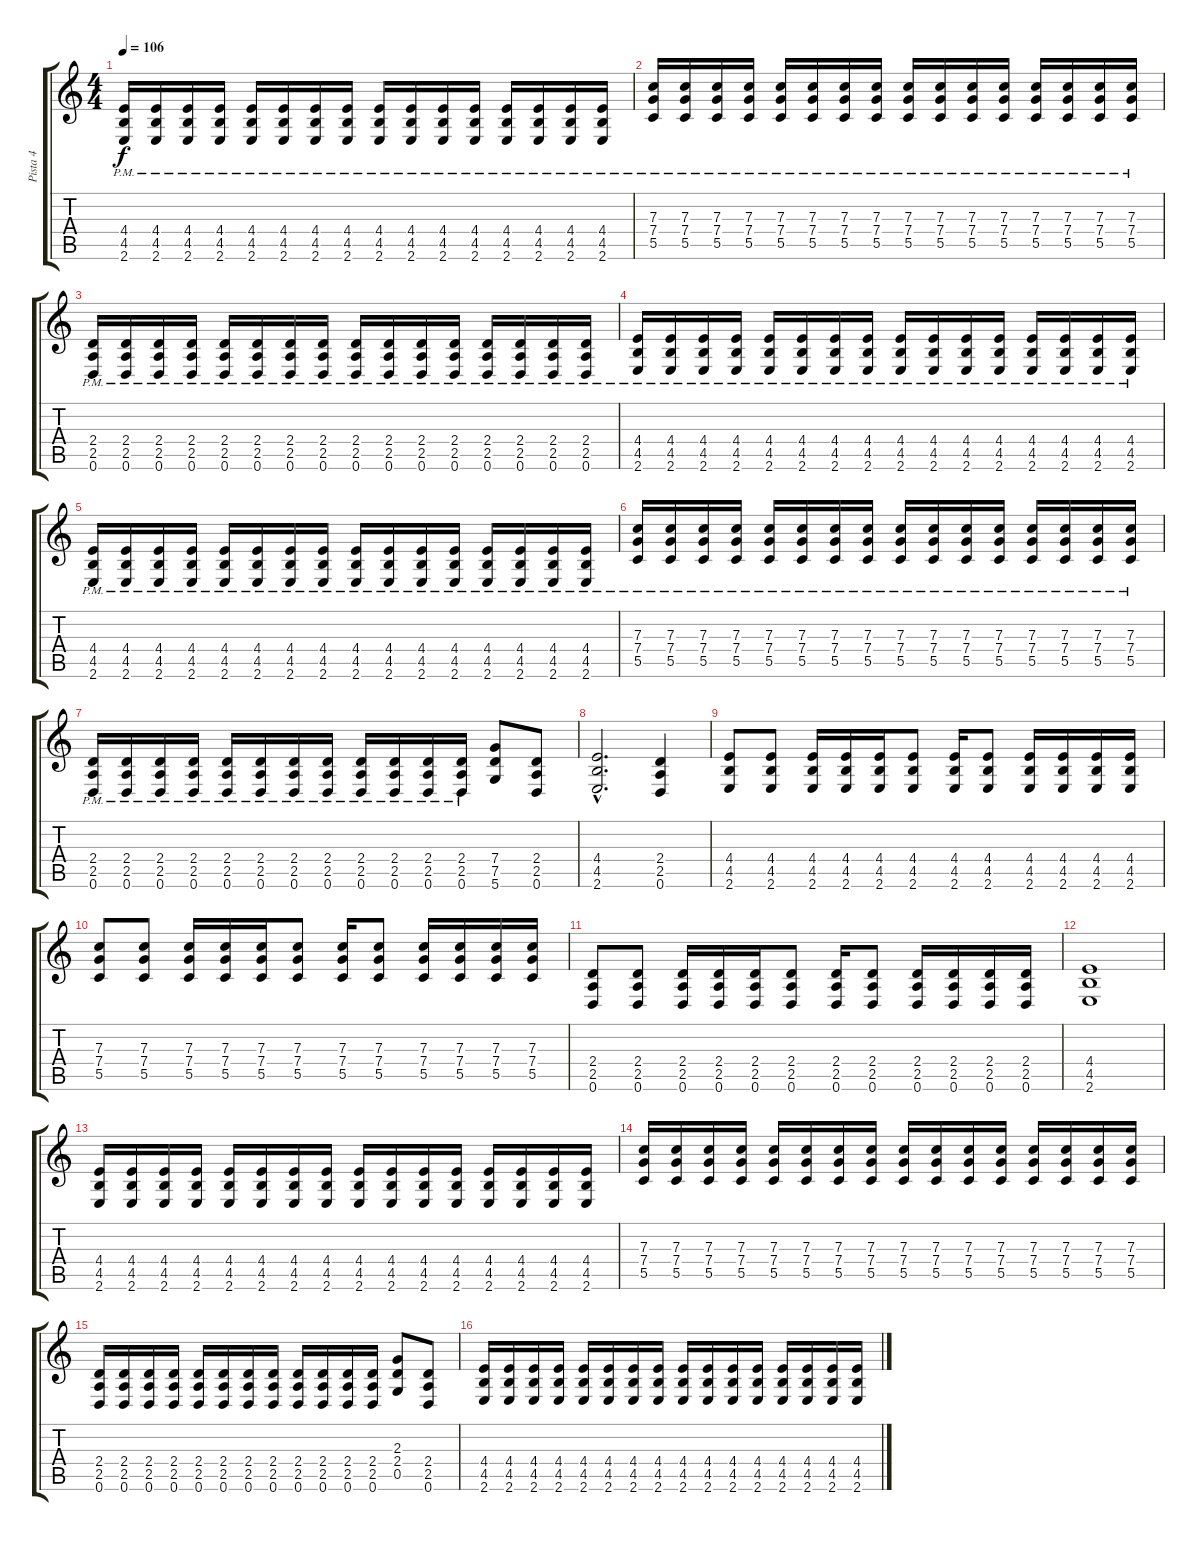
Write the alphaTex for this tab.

\track ("Pista 4" "Pista 4") {instrument overdrivenguitar}
\staff {score tabs}
\tuning (D4 A3 F3 C3 G2 D2) {hide}
\ts (4 4)
\tempo 106
\clef g2
\ks c
(4.4{pm} 4.5{pm} 2.6{pm}).16{dy f} (4.4{pm} 4.5{pm} 2.6{pm}).16 (4.4{pm} 4.5{pm} 2.6{pm}).16 (4.4{pm} 4.5{pm} 2.6{pm}).16 (4.4{pm} 4.5{pm} 2.6{pm}).16 (4.4{pm} 4.5{pm} 2.6{pm}).16 (4.4{pm} 4.5{pm} 2.6{pm}).16 (4.4{pm} 4.5{pm} 2.6{pm}).16 (4.4{pm} 4.5{pm} 2.6{pm}).16 (4.4{pm} 4.5{pm} 2.6{pm}).16 (4.4{pm} 4.5{pm} 2.6{pm}).16 (4.4{pm} 4.5{pm} 2.6{pm}).16 (4.4{pm} 4.5{pm} 2.6{pm}).16 (4.4{pm} 4.5{pm} 2.6{pm}).16 (4.4{pm} 4.5{pm} 2.6{pm}).16 (4.4{pm} 4.5{pm} 2.6{pm}).16 |
(7.3{pm} 7.4{pm} 5.5{pm}).16 (7.3{pm} 7.4{pm} 5.5{pm}).16 (7.3{pm} 7.4{pm} 5.5{pm}).16 (7.3{pm} 7.4{pm} 5.5{pm}).16 (7.3{pm} 7.4{pm} 5.5{pm}).16 (7.3{pm} 7.4{pm} 5.5{pm}).16 (7.3{pm} 7.4{pm} 5.5{pm}).16 (7.3{pm} 7.4{pm} 5.5{pm}).16 (7.3{pm} 7.4{pm} 5.5{pm}).16 (7.3{pm} 7.4{pm} 5.5{pm}).16 (7.3{pm} 7.4{pm} 5.5{pm}).16 (7.3{pm} 7.4{pm} 5.5{pm}).16 (7.3{pm} 7.4{pm} 5.5{pm}).16 (7.3{pm} 7.4{pm} 5.5{pm}).16 (7.3{pm} 7.4{pm} 5.5{pm}).16 (7.3{pm} 7.4{pm} 5.5{pm}).16 |
(2.4{pm} 2.5{pm} 0.6{pm}).16 (2.4{pm} 2.5{pm} 0.6{pm}).16 (2.4{pm} 2.5{pm} 0.6{pm}).16 (2.4{pm} 2.5{pm} 0.6{pm}).16 (2.4{pm} 2.5{pm} 0.6{pm}).16 (2.4{pm} 2.5{pm} 0.6{pm}).16 (2.4{pm} 2.5{pm} 0.6{pm}).16 (2.4{pm} 2.5{pm} 0.6{pm}).16 (2.4{pm} 2.5{pm} 0.6{pm}).16 (2.4{pm} 2.5{pm} 0.6{pm}).16 (2.4{pm} 2.5{pm} 0.6{pm}).16 (2.4{pm} 2.5{pm} 0.6{pm}).16 (2.4{pm} 2.5{pm} 0.6{pm}).16 (2.4{pm} 2.5{pm} 0.6{pm}).16 (2.4{pm} 2.5{pm} 0.6{pm}).16 (2.4{pm} 2.5{pm} 0.6{pm}).16 |
(4.4{pm} 4.5{pm} 2.6{pm}).16 (4.4{pm} 4.5{pm} 2.6{pm}).16 (4.4{pm} 4.5{pm} 2.6{pm}).16 (4.4{pm} 4.5{pm} 2.6{pm}).16 (4.4{pm} 4.5{pm} 2.6{pm}).16 (4.4{pm} 4.5{pm} 2.6{pm}).16 (4.4{pm} 4.5{pm} 2.6{pm}).16 (4.4{pm} 4.5{pm} 2.6{pm}).16 (4.4{pm} 4.5{pm} 2.6{pm}).16 (4.4{pm} 4.5{pm} 2.6{pm}).16 (4.4{pm} 4.5{pm} 2.6{pm}).16 (4.4{pm} 4.5{pm} 2.6{pm}).16 (4.4{pm} 4.5{pm} 2.6{pm}).16 (4.4{pm} 4.5{pm} 2.6{pm}).16 (4.4{pm} 4.5{pm} 2.6{pm}).16 (4.4{pm} 4.5{pm} 2.6{pm}).16 |
(4.4{pm} 4.5{pm} 2.6{pm}).16 (4.4{pm} 4.5{pm} 2.6{pm}).16 (4.4{pm} 4.5{pm} 2.6{pm}).16 (4.4{pm} 4.5{pm} 2.6{pm}).16 (4.4{pm} 4.5{pm} 2.6{pm}).16 (4.4{pm} 4.5{pm} 2.6{pm}).16 (4.4{pm} 4.5{pm} 2.6{pm}).16 (4.4{pm} 4.5{pm} 2.6{pm}).16 (4.4{pm} 4.5{pm} 2.6{pm}).16 (4.4{pm} 4.5{pm} 2.6{pm}).16 (4.4{pm} 4.5{pm} 2.6{pm}).16 (4.4{pm} 4.5{pm} 2.6{pm}).16 (4.4{pm} 4.5{pm} 2.6{pm}).16 (4.4{pm} 4.5{pm} 2.6{pm}).16 (4.4{pm} 4.5{pm} 2.6{pm}).16 (4.4{pm} 4.5{pm} 2.6{pm}).16 |
(7.3{pm} 7.4{pm} 5.5{pm}).16 (7.3{pm} 7.4{pm} 5.5{pm}).16 (7.3{pm} 7.4{pm} 5.5{pm}).16 (7.3{pm} 7.4{pm} 5.5{pm}).16 (7.3{pm} 7.4{pm} 5.5{pm}).16 (7.3{pm} 7.4{pm} 5.5{pm}).16 (7.3{pm} 7.4{pm} 5.5{pm}).16 (7.3{pm} 7.4{pm} 5.5{pm}).16 (7.3{pm} 7.4{pm} 5.5{pm}).16 (7.3{pm} 7.4{pm} 5.5{pm}).16 (7.3{pm} 7.4{pm} 5.5{pm}).16 (7.3{pm} 7.4{pm} 5.5{pm}).16 (7.3{pm} 7.4{pm} 5.5{pm}).16 (7.3{pm} 7.4{pm} 5.5{pm}).16 (7.3{pm} 7.4{pm} 5.5{pm}).16 (7.3{pm} 7.4{pm} 5.5{pm}).16 |
(2.4{pm} 2.5{pm} 0.6{pm}).16 (2.4{pm} 2.5{pm} 0.6{pm}).16 (2.4{pm} 2.5{pm} 0.6{pm}).16 (2.4{pm} 2.5{pm} 0.6{pm}).16 (2.4{pm} 2.5{pm} 0.6{pm}).16 (2.4{pm} 2.5{pm} 0.6{pm}).16 (2.4{pm} 2.5{pm} 0.6{pm}).16 (2.4{pm} 2.5{pm} 0.6{pm}).16 (2.4{pm} 2.5{pm} 0.6{pm}).16 (2.4{pm} 2.5{pm} 0.6{pm}).16 (2.4{pm} 2.5{pm} 0.6{pm}).16 (2.4{pm} 2.5{pm} 0.6{pm}).16 (7.4 7.5 5.6).8 (2.4 2.5 0.6).8 |
(4.4{hac} 4.5{hac} 2.6{hac}).2{d} (2.4 2.5 0.6).4 |
(4.4 4.5 2.6).8 (4.4 4.5 2.6).8 (4.4 4.5 2.6).16 (4.4 4.5 2.6).16 (4.4 4.5 2.6).16 (4.4 4.5 2.6).8 (4.4 4.5 2.6).16 (4.4 4.5 2.6).8 (4.4 4.5 2.6).16 (4.4 4.5 2.6).16 (4.4 4.5 2.6).16 (4.4 4.5 2.6).16 |
(7.3 7.4 5.5).8 (7.3 7.4 5.5).8 (7.3 7.4 5.5).16 (7.3 7.4 5.5).16 (7.3 7.4 5.5).16 (7.3 7.4 5.5).8 (7.3 7.4 5.5).16 (7.3 7.4 5.5).8 (7.3 7.4 5.5).16 (7.3 7.4 5.5).16 (7.3 7.4 5.5).16 (7.3 7.4 5.5).16 |
(2.4 2.5 0.6).8 (2.4 2.5 0.6).8 (2.4 2.5 0.6).16 (2.4 2.5 0.6).16 (2.4 2.5 0.6).16 (2.4 2.5 0.6).8 (2.4 2.5 0.6).16 (2.4 2.5 0.6).8 (2.4 2.5 0.6).16 (2.4 2.5 0.6).16 (2.4 2.5 0.6).16 (2.4 2.5 0.6).16 |
(4.4 4.5 2.6).1 |
(4.4 4.5 2.6).16 (4.4 4.5 2.6).16 (4.4 4.5 2.6).16 (4.4 4.5 2.6).16 (4.4 4.5 2.6).16 (4.4 4.5 2.6).16 (4.4 4.5 2.6).16 (4.4 4.5 2.6).16 (4.4 4.5 2.6).16 (4.4 4.5 2.6).16 (4.4 4.5 2.6).16 (4.4 4.5 2.6).16 (4.4 4.5 2.6).16 (4.4 4.5 2.6).16 (4.4 4.5 2.6).16 (4.4 4.5 2.6).16 |
(7.3 7.4 5.5).16 (7.3 7.4 5.5).16 (7.3 7.4 5.5).16 (7.3 7.4 5.5).16 (7.3 7.4 5.5).16 (7.3 7.4 5.5).16 (7.3 7.4 5.5).16 (7.3 7.4 5.5).16 (7.3 7.4 5.5).16 (7.3 7.4 5.5).16 (7.3 7.4 5.5).16 (7.3 7.4 5.5).16 (7.3 7.4 5.5).16 (7.3 7.4 5.5).16 (7.3 7.4 5.5).16 (7.3 7.4 5.5).16 |
(2.4 2.5 0.6).16 (2.4 2.5 0.6).16 (2.4 2.5 0.6).16 (2.4 2.5 0.6).16 (2.4 2.5 0.6).16 (2.4 2.5 0.6).16 (2.4 2.5 0.6).16 (2.4 2.5 0.6).16 (2.4 2.5 0.6).16 (2.4 2.5 0.6).16 (2.4 2.5 0.6).16 (2.4 2.5 0.6).16 (2.3 2.4 0.5).8 (2.4 2.5 0.6).8 |
(4.4 4.5 2.6).16 (4.4 4.5 2.6).16 (4.4 4.5 2.6).16 (4.4 4.5 2.6).16 (4.4 4.5 2.6).16 (4.4 4.5 2.6).16 (4.4 4.5 2.6).16 (4.4 4.5 2.6).16 (4.4 4.5 2.6).16 (4.4 4.5 2.6).16 (4.4 4.5 2.6).16 (4.4 4.5 2.6).16 (4.4 4.5 2.6).16 (4.4 4.5 2.6).16 (4.4 4.5 2.6).16 (4.4 4.5 2.6).16
